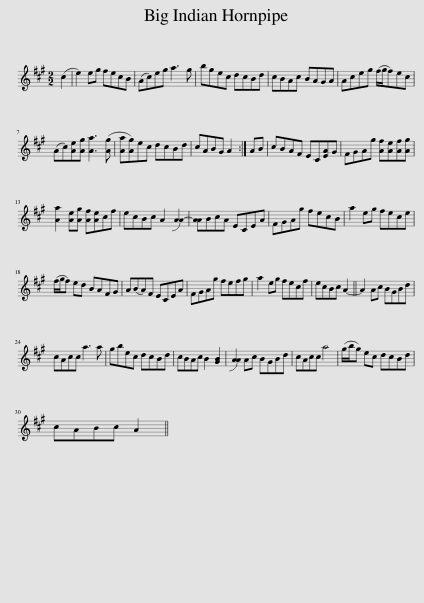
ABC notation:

X:1
L:1/8
M:2/2
I:linebreak $
K:A
V:1 treble
V:1
 (c2 | e2) eg fecB | (Ac)eg a3 g | bgec dcBd | cBAc BAGA | %5
 Aceg (f/g/f)ec |$ (Ac)[Ae][Ag] [Aa]3 ([Ag] | [Aa][Ag])ec dcBd | cABG A2 :| AB | %10
 cBAF EC[EA]G | FGAg [Af][Ae][Af][Ag] |$ [Aa]2 [Ae][Ag] [Af][Ae]cf | ecBc A2 !slide![AA-]2 | [AA]BcA ECEA | %15
 FGAg fecB | a2 eg fece |$ (f/g/f) ed BAFG | A(BA)F ECEA | FGAg fefg | %20
 a2 eg fecf | ecBc A2- || A2 Ac BGBd |$ cAcc a3 a | gbec dcBd | %25
 cBAc B2 [GB]2 | !slide![AA]2 Ac BGBd | cAcc a4 | (g/b/g) ec dcBd |$ cABc A2 || %30
